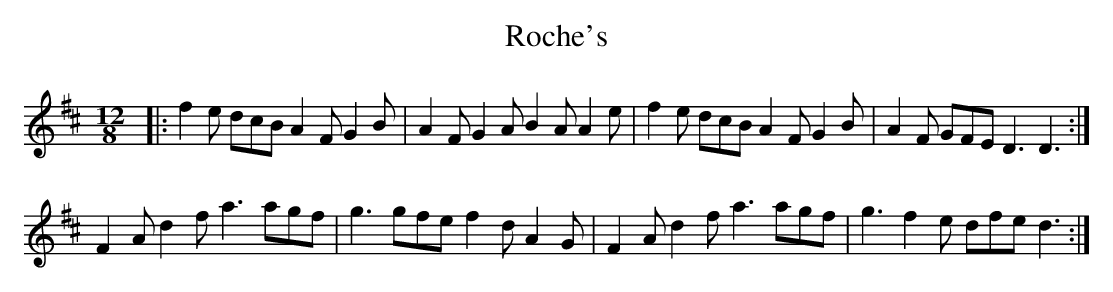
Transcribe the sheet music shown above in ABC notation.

X:1
T: Roche's
M: 12/8
L: 1/8
K: Dmaj
|:f2 e dcB A2 F G2 B|A2 F G2 A B2 A A2 e|f2 e dcB A2 F G2 B|A2 F GFE D3 D3:|
F2 A d2 f a3 agf|g3 gfe f2 d A2 G|F2 A d2 f a3 agf|g3 f2 e dfe d3:|
